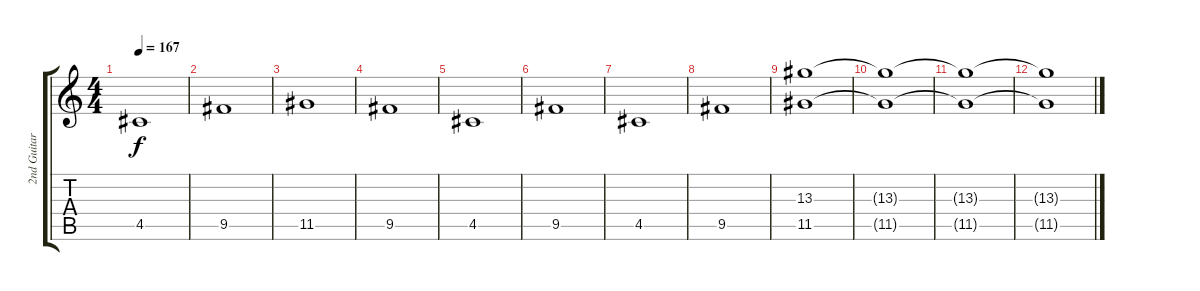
\track ("2nd Guitar" "2nd Guitar") {instrument overdrivenguitar}
\staff {score tabs}
\tuning (E4 B3 G3 D3 A2 E2) {hide}
\ts (4 4)
\tempo 167
\clef g2
\ks c
4.5.1{dy f} |
9.5.1 |
11.5.1 |
9.5.1 |
4.5.1 |
9.5.1 |
4.5.1 |
9.5.1 |
(13.3 11.5).1{volume 0} |
(13.3{t} 11.5{t}).1 |
(13.3{t} 11.5{t}).1 |
(13.3{t} 11.5{t}).1
